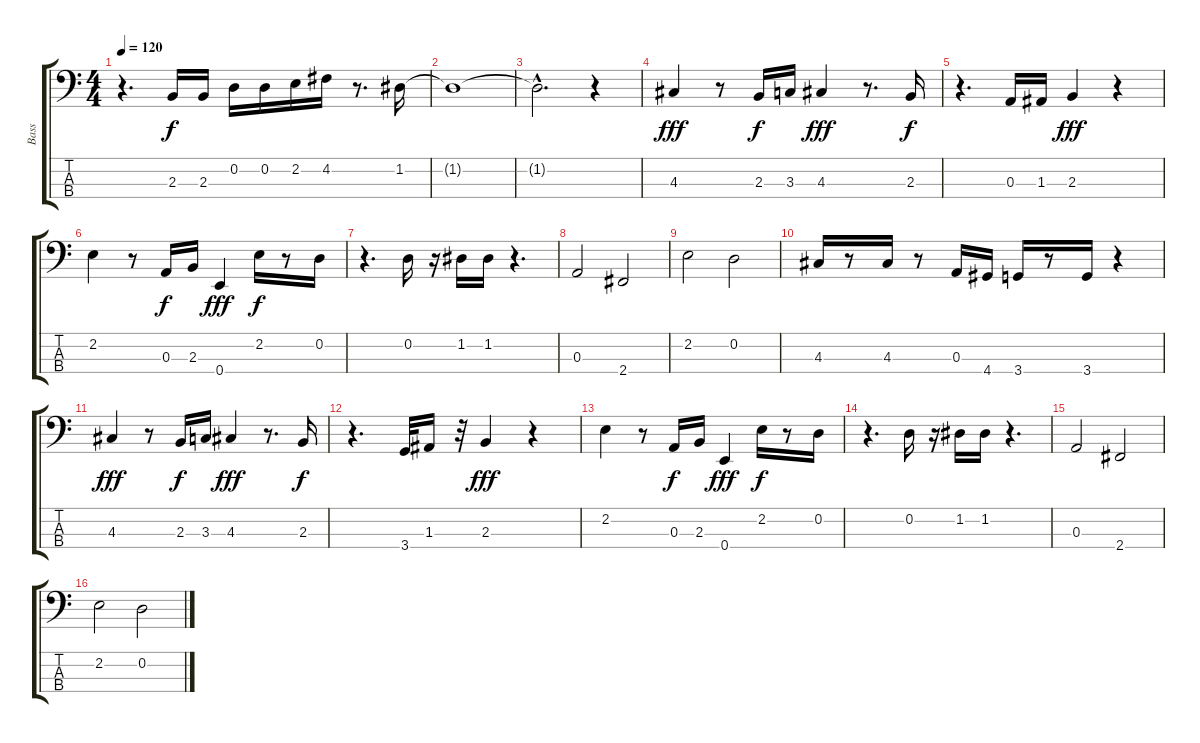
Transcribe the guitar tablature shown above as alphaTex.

\track ("Bass" "Bass") {instrument fretlessbass}
\staff {score tabs}
\tuning (G2 D2 A1 E1) {hide}
\ts (4 4)
\tempo 120
\clef f4
\ks c
r.4{d dy f} 2.3.16 2.3.16 0.2.16 0.2.16 2.2.16 4.2.16 r.8{d} 1.2.16 |
1.2{t}.1 |
1.2{hac t}.2{d} r.4 |
4.3.4{dy fff} r.8 2.3.16{dy f} 3.3.16 4.3.4{dy fff} r.8{d} 2.3.16{dy f} |
r.4{d} 0.3.16 1.3.16 2.3.4{dy fff} r.4 |
2.2.4 r.8 0.3.16{dy f} 2.3.16 0.4.4{dy fff} 2.2.16{dy f} r.8 0.2.16 |
r.4{d} 0.2.16 r.16 1.2.16 1.2.16 r.4{d} |
0.3.2 2.4.2 |
2.2.2 0.2.2 |
4.3.16 r.8 4.3.16 r.8 0.3.16 4.4.16 3.4.16 r.8 3.4.16 r.4 |
4.3.4{dy fff} r.8 2.3.16{dy f} 3.3.16 4.3.4{dy fff} r.8{d} 2.3.16{dy f} |
r.4{d} 3.4.32 1.3.16 r.32 2.3.4{dy fff} r.4 |
2.2.4 r.8 0.3.16{dy f} 2.3.16 0.4.4{dy fff} 2.2.16{dy f} r.8 0.2.16 |
r.4{d} 0.2.16 r.16 1.2.16 1.2.16 r.4{d} |
0.3.2 2.4.2 |
2.2.2 0.2.2
